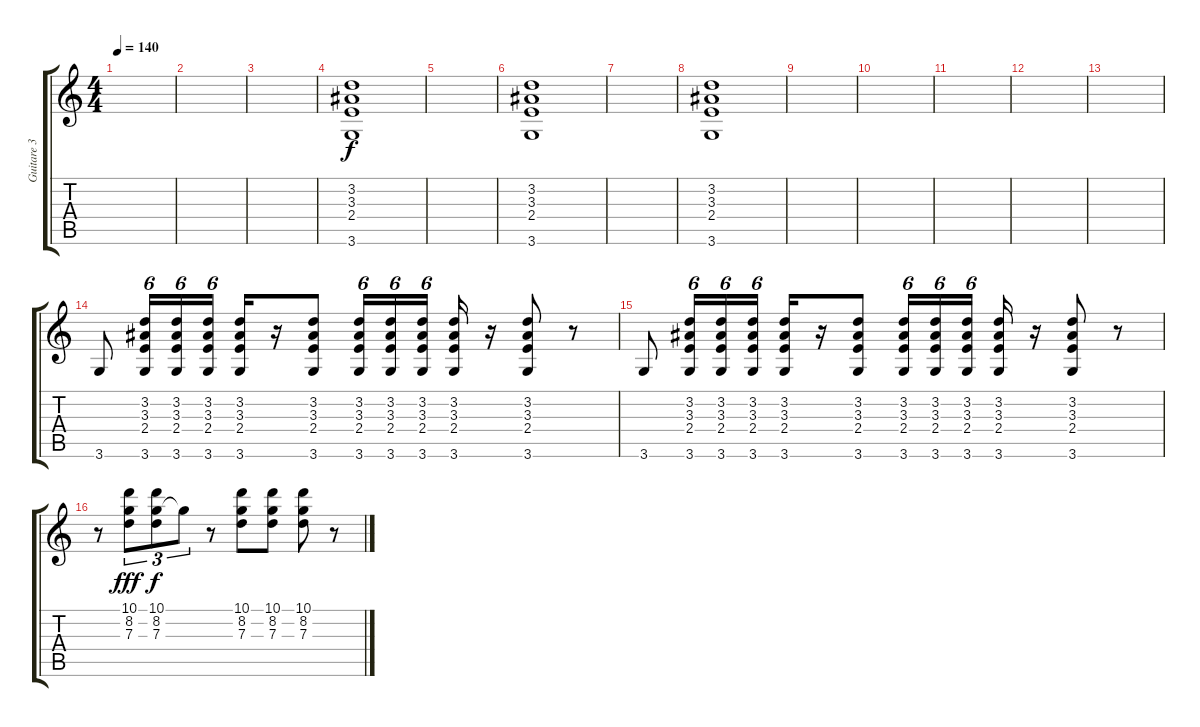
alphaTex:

\track ("Guitare 3" "Guitare 3") {instrument acousticguitarsteel}
\staff {score tabs}
\tuning (E4 B3 G3 D3 A2 E2) {hide}
\ts (4 4)
\tempo 140
\clef g2
\ks c
|
|
|
(3.2 3.3 2.4 3.6).1 |
|
(3.2 3.3 2.4 3.6).1 |
|
(3.2 3.3 2.4 3.6).1 |
|
|
|
|
|
3.6.8 (3.2 3.3 2.4 3.6).16{tu (6 4)} (3.2 3.3 2.4 3.6).16{tu (6 4)} (3.2 3.3 2.4 3.6).16{tu (6 4)} (3.2 3.3 2.4 3.6).16 r.16 (3.2 3.3 2.4 3.6).8 (3.2 3.3 2.4 3.6).16{tu (6 4)} (3.2 3.3 2.4 3.6).16{tu (6 4)} (3.2 3.3 2.4 3.6).16{tu (6 4)} (3.2 3.3 2.4 3.6).16 r.16 (3.2 3.3 2.4 3.6).8 r.8 |
3.6.8 (3.2 3.3 2.4 3.6).16{tu (6 4)} (3.2 3.3 2.4 3.6).16{tu (6 4)} (3.2 3.3 2.4 3.6).16{tu (6 4)} (3.2 3.3 2.4 3.6).16 r.16 (3.2 3.3 2.4 3.6).8 (3.2 3.3 2.4 3.6).16{tu (6 4)} (3.2 3.3 2.4 3.6).16{tu (6 4)} (3.2 3.3 2.4 3.6).16{tu (6 4)} (3.2 3.3 2.4 3.6).16 r.16 (3.2 3.3 2.4 3.6).8 r.8 |
r.8 (10.1 8.2 7.3).8{tu (3 2) dy fff} (10.1 8.2 7.3).8{tu (3 2) dy f} 8.2{t}.8{tu (3 2)} r.8 (10.1 8.2 7.3).8 (10.1 8.2 7.3).8 (10.1 8.2 7.3).8 r.8
